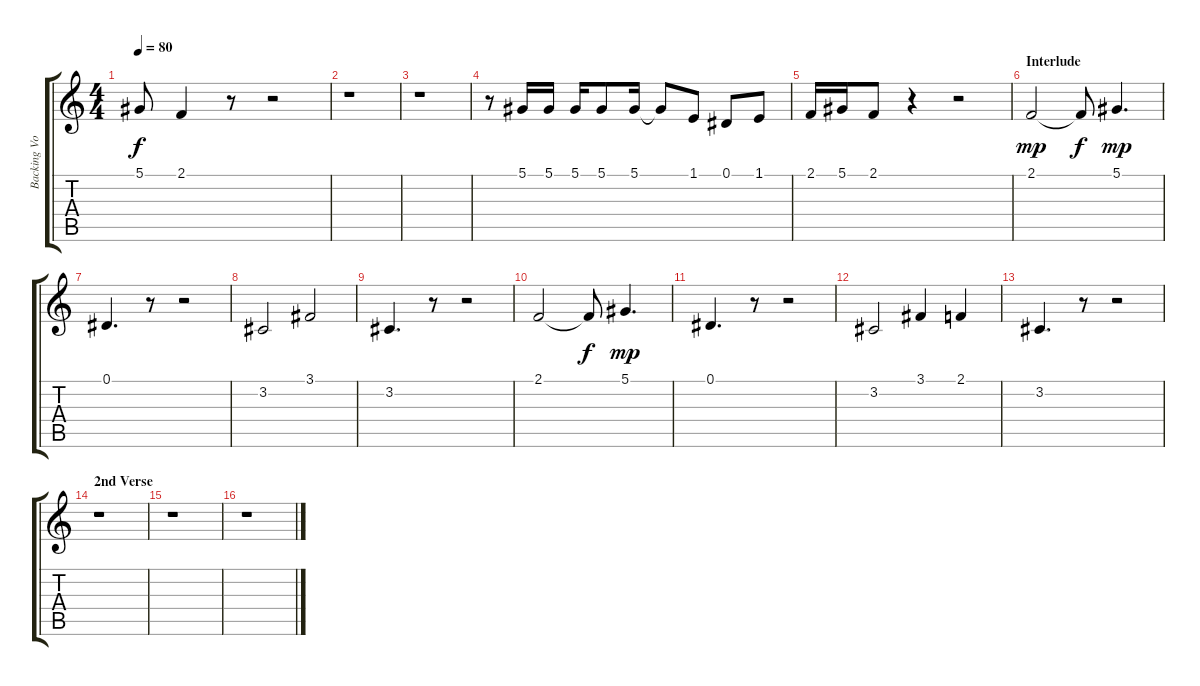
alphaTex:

\track ("Backing Voice" "Backing Vo") {instrument lead2sawtooth}
\staff {score tabs}
\tuning (Eb4 Bb3 Gb3 Db3 Ab2 Eb2) {hide}
\ts (4 4)
\tempo 80
\clef g2
\ks c
5.1.8{dy f} 2.1.4 r.8 r.2 |
r.1 |
r.1 |
r.8 5.1.16 5.1.16 5.1.16 5.1.8 5.1.16 5.1{t}.8 1.1.8 0.1.8 1.1.8 |
2.1.16 5.1.16 2.1.8 r.4 r.2 |
\section ("" "Interlude")
2.1.2{dy mp} 2.1{t}.8{dy f} 5.1.4{d dy mp} |
0.1.4{d} r.8 r.2 |
3.2.2 3.1.2 |
3.2.4{d} r.8 r.2 |
2.1.2 2.1{t}.8{dy f} 5.1.4{d dy mp} |
0.1.4{d} r.8 r.2 |
3.2.2 3.1.4 2.1.4 |
3.2.4{d} r.8 r.2 |
\section ("" "2nd Verse")
r.1 |
r.1 |
r.1
